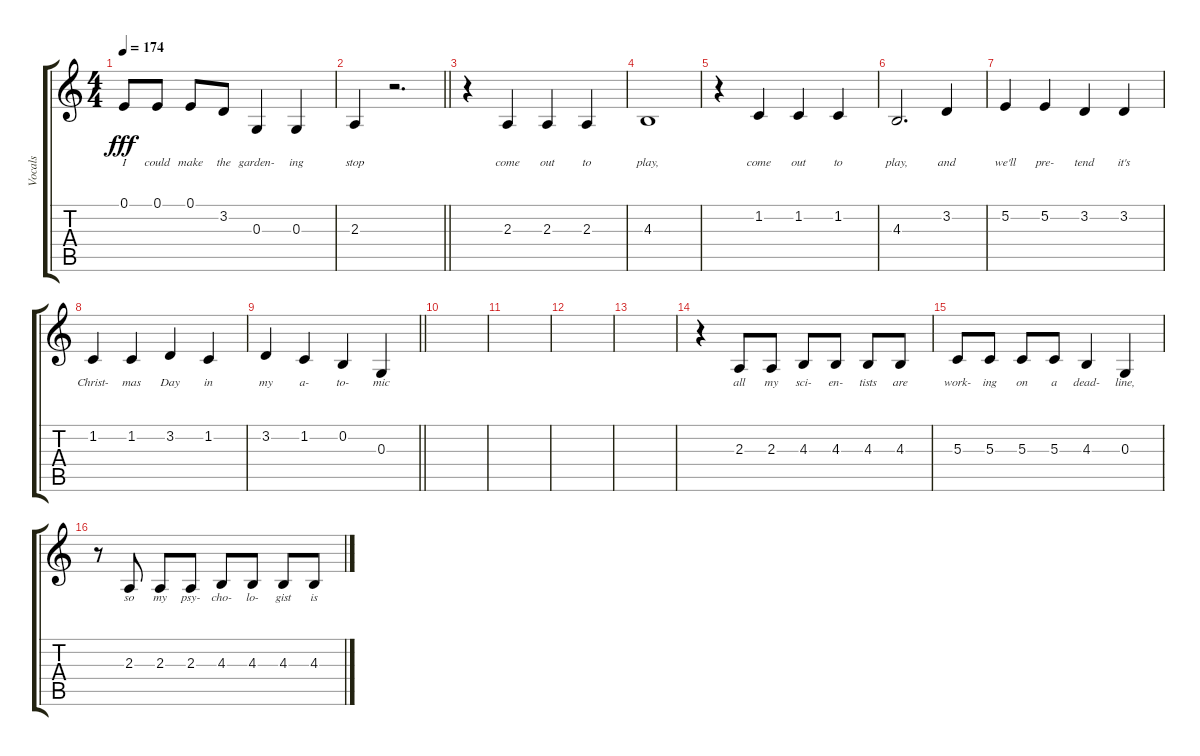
\track ("Vocals" "Vocals") {instrument oboe}
\staff {score tabs}
\tuning (E4 B3 G3 D3 A2 E2) {hide}
\ts (4 4)
\tempo 174
\clef g2
\ks c
0.1.8{lyrics (0 "I") lyrics (1 "") lyrics (2 "") lyrics (3 "") lyrics (4 "") dy fff} 0.1.8{lyrics (0 "could") lyrics (1 "") lyrics (2 "") lyrics (3 "") lyrics (4 "")} 0.1.8{lyrics (0 "make") lyrics (1 "") lyrics (2 "") lyrics (3 "") lyrics (4 "")} 3.2.8{lyrics (0 "the") lyrics (1 "") lyrics (2 "") lyrics (3 "") lyrics (4 "")} 0.3.4{lyrics (0 "garden-") lyrics (1 "") lyrics (2 "") lyrics (3 "") lyrics (4 "")} 0.3.4{lyrics (0 "ing") lyrics (1 "") lyrics (2 "") lyrics (3 "") lyrics (4 "")} |
\barLineRight lightlight
2.3.4{lyrics (0 "stop") lyrics (1 "") lyrics (2 "") lyrics (3 "") lyrics (4 "")} r.2{d} |
r.4 2.3.4{lyrics (0 "come") lyrics (1 "") lyrics (2 "") lyrics (3 "") lyrics (4 "")} 2.3.4{lyrics (0 "out") lyrics (1 "") lyrics (2 "") lyrics (3 "") lyrics (4 "")} 2.3.4{lyrics (0 "to") lyrics (1 "") lyrics (2 "") lyrics (3 "") lyrics (4 "")} |
4.3.1{lyrics (0 "play,") lyrics (1 "") lyrics (2 "") lyrics (3 "") lyrics (4 "")} |
r.4 1.2.4{lyrics (0 "come") lyrics (1 "") lyrics (2 "") lyrics (3 "") lyrics (4 "")} 1.2.4{lyrics (0 "out") lyrics (1 "") lyrics (2 "") lyrics (3 "") lyrics (4 "")} 1.2.4{lyrics (0 "to") lyrics (1 "") lyrics (2 "") lyrics (3 "") lyrics (4 "")} |
4.3.2{d lyrics (0 "play,") lyrics (1 "") lyrics (2 "") lyrics (3 "") lyrics (4 "")} 3.2.4{lyrics (0 "and") lyrics (1 "") lyrics (2 "") lyrics (3 "") lyrics (4 "")} |
5.2.4{lyrics (0 "we'll") lyrics (1 "") lyrics (2 "") lyrics (3 "") lyrics (4 "")} 5.2.4{lyrics (0 "pre-") lyrics (1 "") lyrics (2 "") lyrics (3 "") lyrics (4 "")} 3.2.4{lyrics (0 "tend") lyrics (1 "") lyrics (2 "") lyrics (3 "") lyrics (4 "")} 3.2.4{lyrics (0 "it's") lyrics (1 "") lyrics (2 "") lyrics (3 "") lyrics (4 "")} |
1.2.4{lyrics (0 "Christ-") lyrics (1 "") lyrics (2 "") lyrics (3 "") lyrics (4 "")} 1.2.4{lyrics (0 "mas") lyrics (1 "") lyrics (2 "") lyrics (3 "") lyrics (4 "")} 3.2.4{lyrics (0 "Day") lyrics (1 "") lyrics (2 "") lyrics (3 "") lyrics (4 "")} 1.2.4{lyrics (0 "in") lyrics (1 "") lyrics (2 "") lyrics (3 "") lyrics (4 "")} |
\barLineRight lightlight
3.2.4{lyrics (0 "my") lyrics (1 "") lyrics (2 "") lyrics (3 "") lyrics (4 "")} 1.2.4{lyrics (0 "a-") lyrics (1 "") lyrics (2 "") lyrics (3 "") lyrics (4 "")} 0.2.4{lyrics (0 "to-") lyrics (1 "") lyrics (2 "") lyrics (3 "") lyrics (4 "")} 0.3.4{lyrics (0 "mic") lyrics (1 "") lyrics (2 "") lyrics (3 "") lyrics (4 "")} |
|
|
|
|
r.4 2.3.8{lyrics (0 "all") lyrics (1 "") lyrics (2 "") lyrics (3 "") lyrics (4 "")} 2.3.8{lyrics (0 "my") lyrics (1 "") lyrics (2 "") lyrics (3 "") lyrics (4 "")} 4.3.8{lyrics (0 "sci-") lyrics (1 "") lyrics (2 "") lyrics (3 "") lyrics (4 "")} 4.3.8{lyrics (0 "en-") lyrics (1 "") lyrics (2 "") lyrics (3 "") lyrics (4 "")} 4.3.8{lyrics (0 "tists") lyrics (1 "") lyrics (2 "") lyrics (3 "") lyrics (4 "")} 4.3.8{lyrics (0 "are") lyrics (1 "") lyrics (2 "") lyrics (3 "") lyrics (4 "")} |
5.3.8{lyrics (0 "work-") lyrics (1 "") lyrics (2 "") lyrics (3 "") lyrics (4 "")} 5.3.8{lyrics (0 "ing") lyrics (1 "") lyrics (2 "") lyrics (3 "") lyrics (4 "")} 5.3.8{lyrics (0 "on") lyrics (1 "") lyrics (2 "") lyrics (3 "") lyrics (4 "")} 5.3.8{lyrics (0 "a") lyrics (1 "") lyrics (2 "") lyrics (3 "") lyrics (4 "")} 4.3.4{lyrics (0 "dead-") lyrics (1 "") lyrics (2 "") lyrics (3 "") lyrics (4 "")} 0.3.4{lyrics (0 "line,") lyrics (1 "") lyrics (2 "") lyrics (3 "") lyrics (4 "")} |
r.8 2.3.8{lyrics (0 "so") lyrics (1 "") lyrics (2 "") lyrics (3 "") lyrics (4 "")} 2.3.8{lyrics (0 "my") lyrics (1 "") lyrics (2 "") lyrics (3 "") lyrics (4 "")} 2.3.8{lyrics (0 "psy-") lyrics (1 "") lyrics (2 "") lyrics (3 "") lyrics (4 "")} 4.3.8{lyrics (0 "cho-") lyrics (1 "") lyrics (2 "") lyrics (3 "") lyrics (4 "")} 4.3.8{lyrics (0 "lo-") lyrics (1 "") lyrics (2 "") lyrics (3 "") lyrics (4 "")} 4.3.8{lyrics (0 "gist") lyrics (1 "") lyrics (2 "") lyrics (3 "") lyrics (4 "")} 4.3.8{lyrics (0 "is") lyrics (1 "") lyrics (2 "") lyrics (3 "") lyrics (4 "")}
